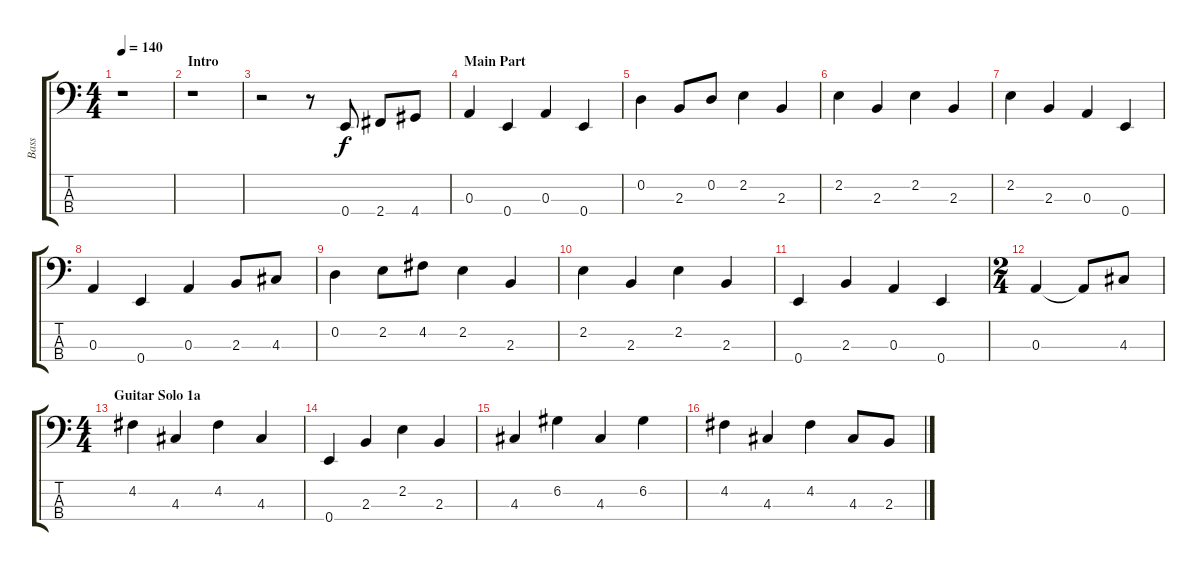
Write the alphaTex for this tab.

\track ("Bass" "Bass") {instrument electricbassfinger}
\staff {score tabs}
\tuning (G2 D2 A1 E1) {hide}
\ts (4 4)
\tempo 140
\clef f4
\ks c
r.1{dy f instrument electricbassfinger} |
\section ("" "Intro")
r.1 |
r.2 r.8 0.4.8 2.4.8 4.4.8 |
\section ("" "Main Part")
0.3.4 0.4.4 0.3.4 0.4.4 |
0.2.4 2.3.8 0.2.8 2.2.4 2.3.4 |
2.2.4 2.3.4 2.2.4 2.3.4 |
2.2.4 2.3.4 0.3.4 0.4.4 |
0.3.4 0.4.4 0.3.4 2.3.8 4.3.8 |
0.2.4 2.2.8 4.2.8 2.2.4 2.3.4 |
2.2.4 2.3.4 2.2.4 2.3.4 |
0.4.4 2.3.4 0.3.4 0.4.4 |
\ts (2 4)
0.3.4 0.3{t}.8 4.3.8 |
\ts (4 4)
\section ("" "Guitar Solo 1a")
4.2.4 4.3.4 4.2.4 4.3.4 |
0.4.4 2.3.4 2.2.4 2.3.4 |
4.3.4 6.2.4 4.3.4 6.2.4 |
4.2.4 4.3.4 4.2.4 4.3.8 2.3.8
